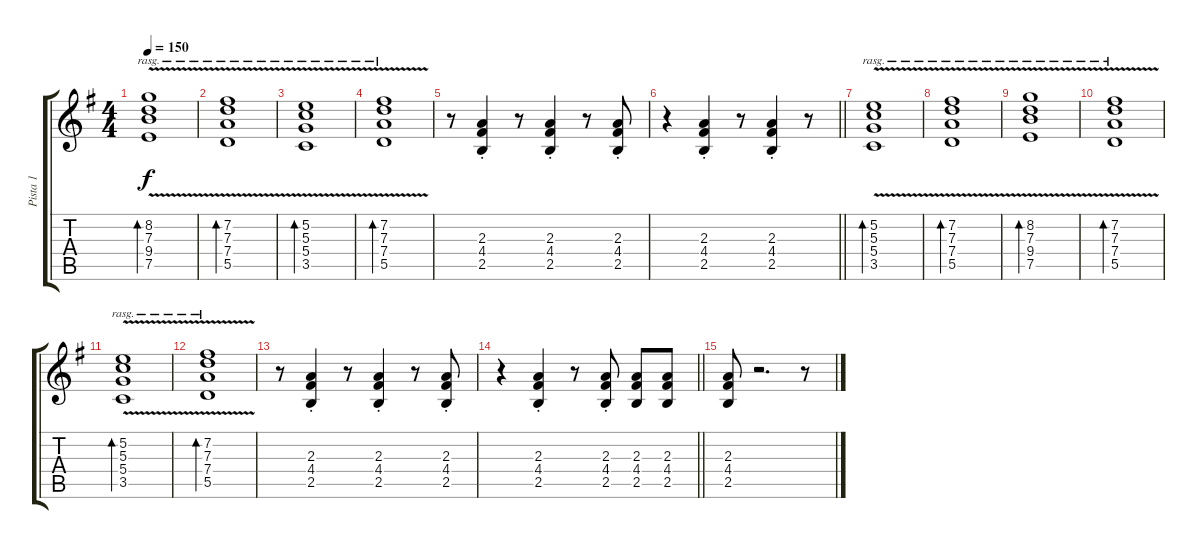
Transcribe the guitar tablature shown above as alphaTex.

\track ("Pista 1" "Pista 1") {instrument electricguitarmuted}
\staff {score tabs}
\tuning (E4 B3 G3 D3 A2 E2) {hide}
\ts (4 4)
\tempo 150
\clef g2
\ks g
(8.2 7.3 9.4 7.5{v}).1{bd 240 rasg ii dy f} |
(7.2{v} 7.3 7.4 5.5).1{bd 240 rasg ii} |
(5.2 5.3 5.4{v} 3.5).1{bd 240 rasg ii} |
(7.2{v} 7.3 7.4 5.5).1{bd 240 rasg ii} |
r.8 (2.3{st} 4.4{st} 2.5{st}).4 r.8 (2.3{st} 4.4{st} 2.5{st}).4 r.8 (2.3{st} 4.4{st} 2.5{st}).8 |
\barLineRight lightlight
r.4 (2.3{st} 4.4{st} 2.5{st}).4 r.8 (2.3{st} 4.4{st} 2.5{st}).4 r.8 |
(5.2 5.3 5.4{v} 3.5).1{bd 240 rasg ii} |
(7.2{v} 7.3 7.4 5.5).1{bd 240 rasg ii} |
(8.2 7.3 9.4 7.5{v}).1{bd 240 rasg ii} |
(7.2{v} 7.3 7.4 5.5).1{bd 240 rasg ii} |
(5.2 5.3 5.4{v} 3.5).1{bd 240 rasg ii} |
(7.2{v} 7.3 7.4 5.5).1{bd 240 rasg ii} |
r.8 (2.3{st} 4.4{st} 2.5{st}).4 r.8 (2.3{st} 4.4{st} 2.5{st}).4 r.8 (2.3{st} 4.4{st} 2.5{st}).8 |
\barLineRight lightlight
r.4 (2.3{st} 4.4{st} 2.5{st}).4 r.8 (2.3{st} 4.4{st} 2.5{st}).8 (2.3 4.4 2.5).8 (2.3 4.4 2.5).8 |
(2.3 4.4 2.5).8 r.2{d} r.8
